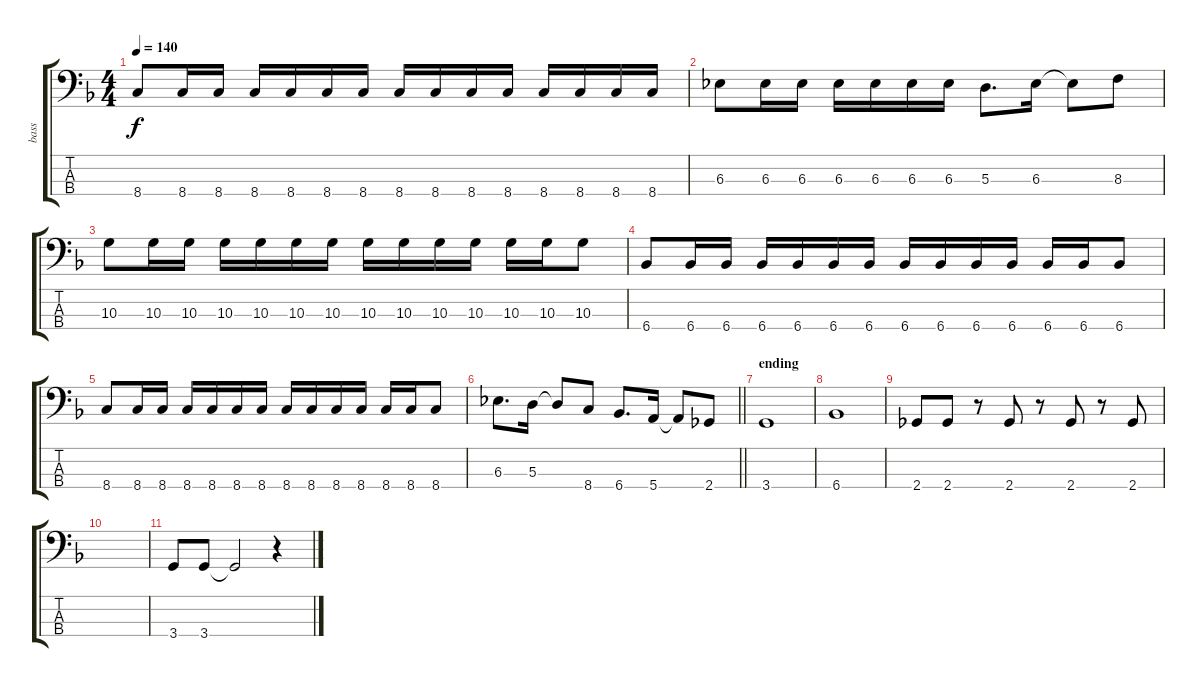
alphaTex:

\track ("bass" "bass") {instrument electricbasspick}
\staff {score tabs}
\tuning (G2 D2 A1 E1) {hide}
\ts (4 4)
\tempo 140
\clef f4
\ks dminor
8.4.8{dy f} 8.4.16 8.4.16 8.4.16 8.4.16 8.4.16 8.4.16 8.4.16 8.4.16 8.4.16 8.4.16 8.4.16 8.4.16 8.4.16 8.4.16 |
6.3.8 6.3.16 6.3.16 6.3.16 6.3.16 6.3.16 6.3.16 5.3.8{d} 6.3.16 6.3{t}.8 8.3.8 |
10.3.8 10.3.16 10.3.16 10.3.16 10.3.16 10.3.16 10.3.16 10.3.16 10.3.16 10.3.16 10.3.16 10.3.16 10.3.16 10.3.8 |
6.4.8 6.4.16 6.4.16 6.4.16 6.4.16 6.4.16 6.4.16 6.4.16 6.4.16 6.4.16 6.4.16 6.4.16 6.4.16 6.4.8 |
8.4.8 8.4.16 8.4.16 8.4.16 8.4.16 8.4.16 8.4.16 8.4.16 8.4.16 8.4.16 8.4.16 8.4.16 8.4.16 8.4.8 |
\barLineRight lightlight
6.3.8{d} 5.3.16 5.3{t}.8 8.4.8 6.4.8{d} 5.4.16 5.4{t}.8 2.4.8 |
\section ("" "ending")
3.4.1 |
6.4.1 |
2.4.8 2.4.8 r.8 2.4.8 r.8 2.4.8 r.8 2.4.8 |
|
3.4.8 3.4.8 3.4{t}.2 r.4
